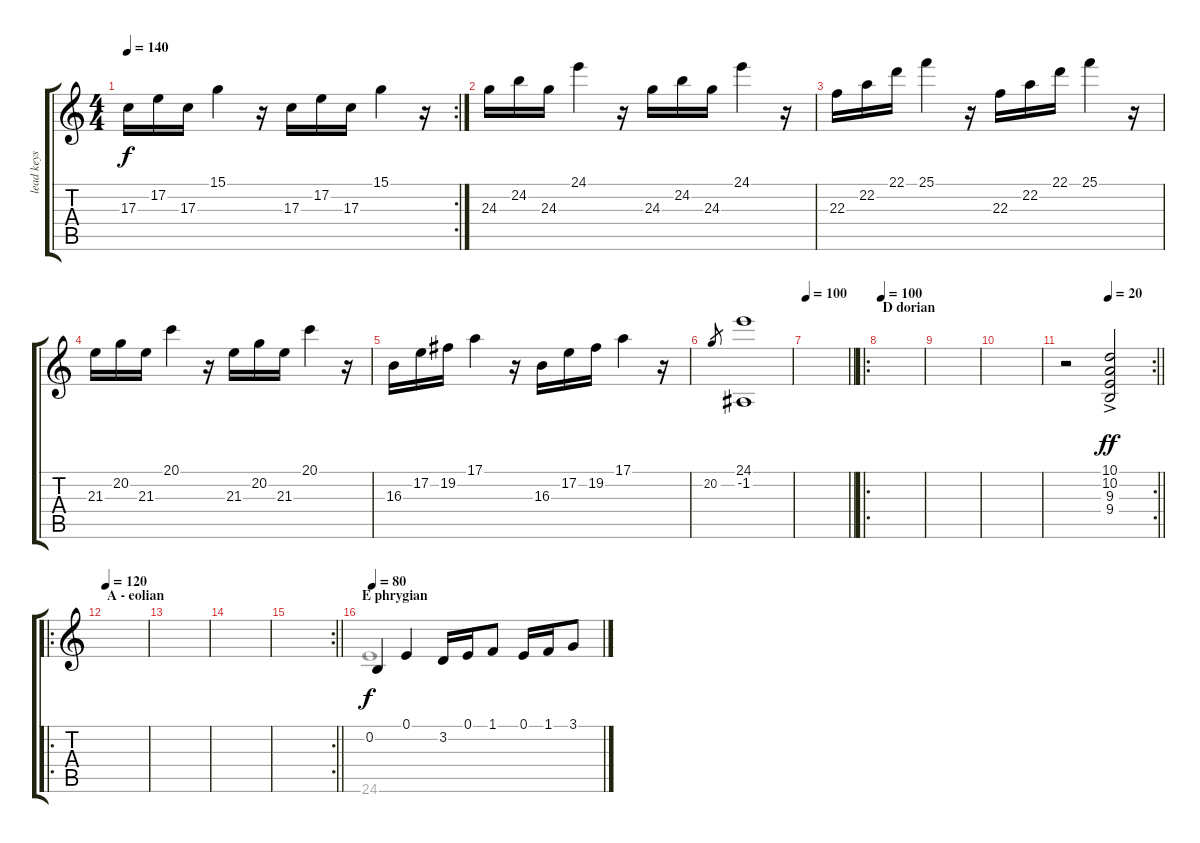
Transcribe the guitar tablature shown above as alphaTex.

\track ("lead keys" "lead keys") {instrument flute}
\staff {score tabs}
\tuning (E4 B3 G3 D3 A2 E2) {hide}
\voice
\rc 2
\ts (4 4)
\tempo 140
\clef g2
\ks c
17.3.16{dy f} 17.2.16 17.3.16 15.1.4 r.16 17.3.16 17.2.16 17.3.16 15.1.4 r.16 |
24.3.16 24.2.16 24.3.16 24.1.4 r.16 24.3.16 24.2.16 24.3.16 24.1.4 r.16 |
22.3.16 22.2.16 22.1.16 25.1.4 r.16 22.3.16 22.2.16 22.1.16 25.1.4 r.16 |
21.3.16 20.2.16 21.3.16 20.1.4 r.16 21.3.16 20.2.16 21.3.16 20.1.4 r.16 |
16.3.16 17.2.16 19.2.16 17.1.4 r.16 16.3.16 17.2.16 19.2.16 17.1.4 r.16 |
20.2.8{gr} (24.1 -1.2).1{instrument stringensemble1} |
\tempo 100
\barLineRight lightlight
|
\ro
\section ("" "D dorian")
\tempo 100
|
|
|
\rc 2
\tempo (20 0.5)
\barLineRight lightlight
r.2{instrument trumpet} (10.1{ac} 10.2{ac} 9.3{ac} 9.4{ac}).2{dy ff} |
\ro
\section ("" "A - eolian")
\tempo 120
|
|
|
\rc 2
\barLineRight lightlight
|
\section ("" "E phrygian")
\tempo 80
0.2.4{dy f volume 8 instrument lead8bassandlead} 0.1.4 3.2.16 0.1.16 1.1.8 0.1.16 1.1.16 3.1.8
\voice
\clef g2
\ottava regular
\simile none
\ks c
|
|
|
|
|
|
\barLineRight lightlight
|
|
|
|
\barLineRight lightlight
|
|
|
|
\barLineRight lightlight
|
24.6.1
